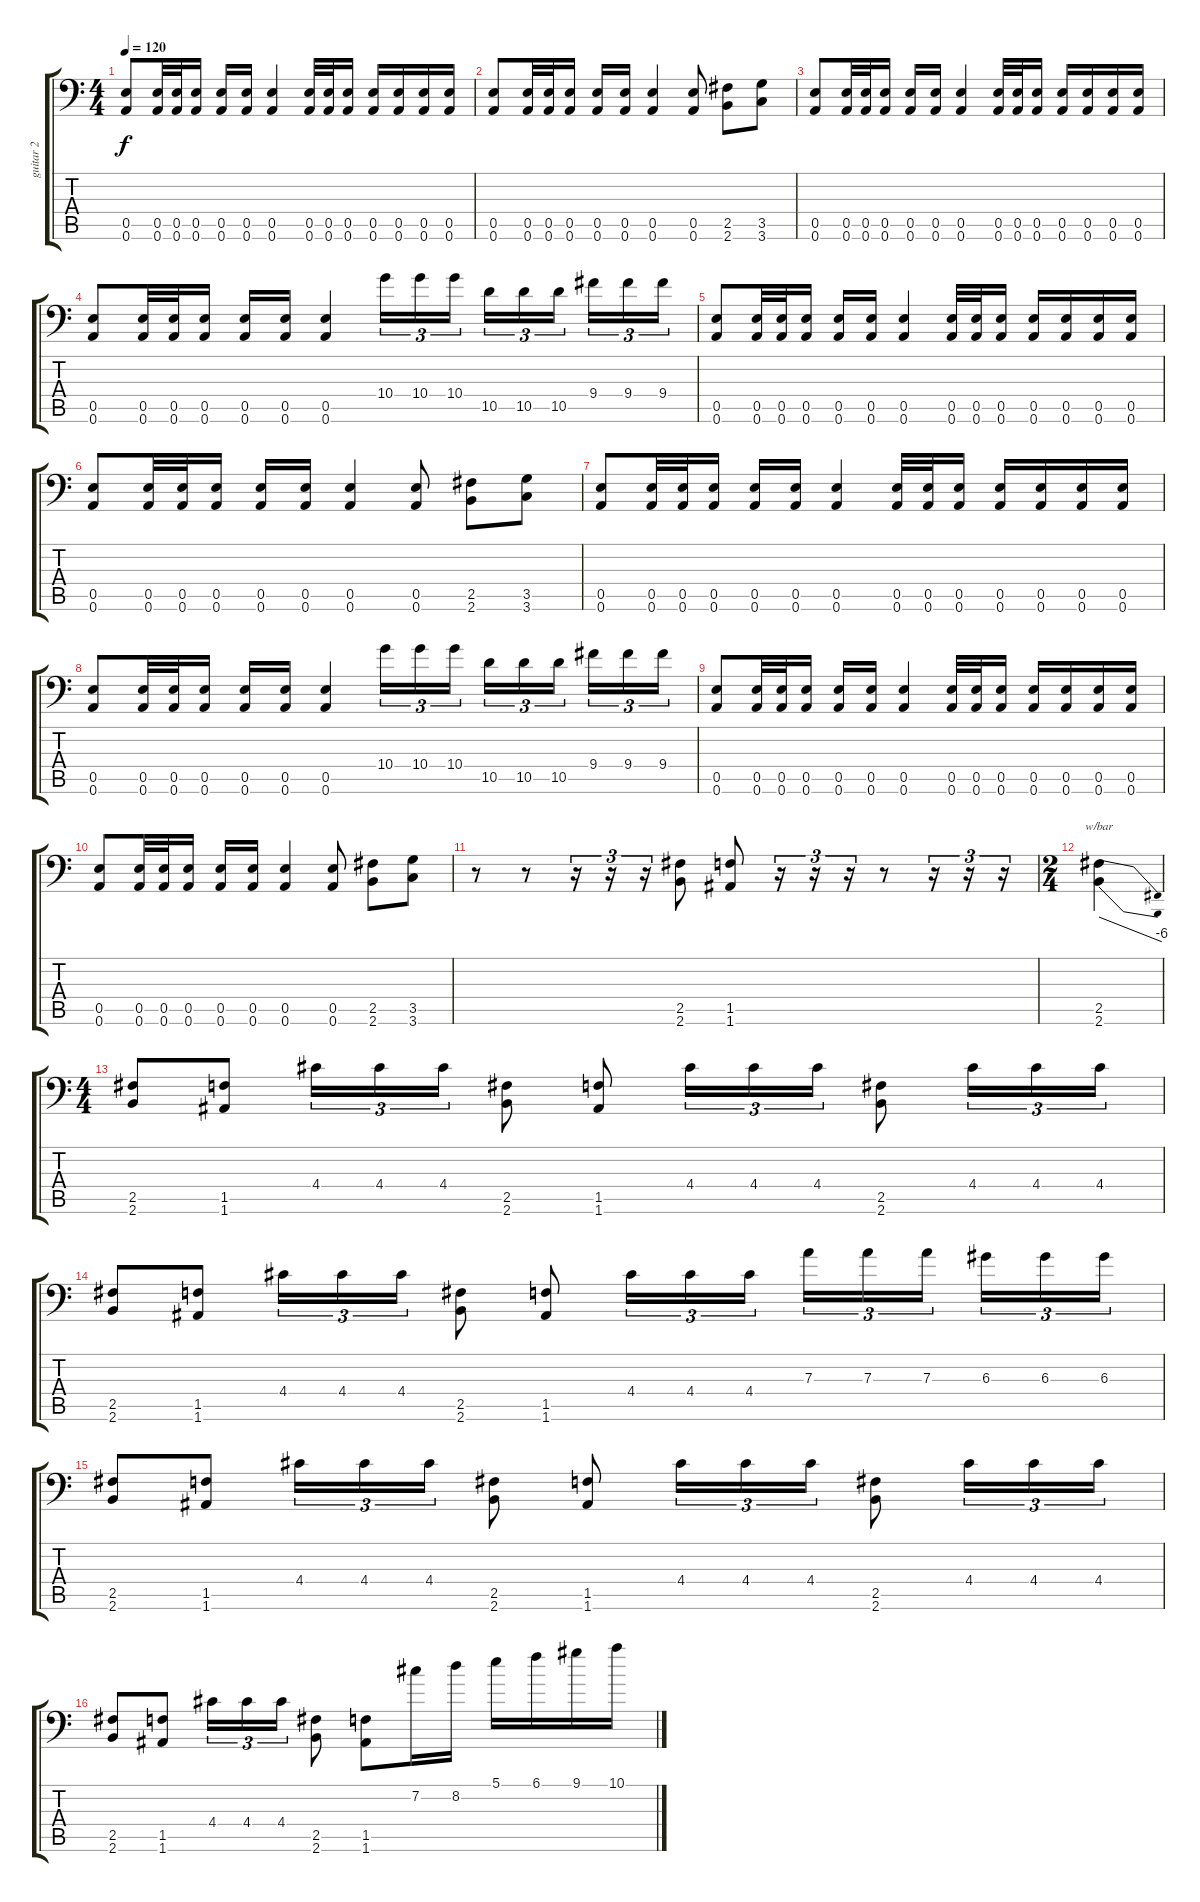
\track ("guitar 2" "guitar 2") {instrument distortionguitar}
\staff {score tabs}
\tuning (B3 Gb3 D3 A2 E2 A1) {hide}
\ts (4 4)
\tempo 120
\clef f4
\ks c
(0.5 0.6).8{dy f} (0.5 0.6).32 (0.5 0.6).32 (0.5 0.6).16 (0.5 0.6).16 (0.5 0.6).16 (0.5 0.6).4 (0.5 0.6).32 (0.5 0.6).32 (0.5 0.6).16 (0.5 0.6).16 (0.5 0.6).16 (0.5 0.6).16 (0.5 0.6).16 |
(0.5 0.6).8 (0.5 0.6).32 (0.5 0.6).32 (0.5 0.6).16 (0.5 0.6).16 (0.5 0.6).16 (0.5 0.6).4 (0.5 0.6).8 (2.5 2.6).8 (3.5 3.6).8 |
(0.5 0.6).8 (0.5 0.6).32 (0.5 0.6).32 (0.5 0.6).16 (0.5 0.6).16 (0.5 0.6).16 (0.5 0.6).4 (0.5 0.6).32 (0.5 0.6).32 (0.5 0.6).16 (0.5 0.6).16 (0.5 0.6).16 (0.5 0.6).16 (0.5 0.6).16 |
(0.5 0.6).8 (0.5 0.6).32 (0.5 0.6).32 (0.5 0.6).16 (0.5 0.6).16 (0.5 0.6).16 (0.5 0.6).4 10.4.16{tu (3 2)} 10.4.16{tu (3 2)} 10.4.16{tu (3 2)} 10.5.16{tu (3 2)} 10.5.16{tu (3 2)} 10.5.16{tu (3 2) beam splitsecondary} 9.4.16{tu (3 2)} 9.4.16{tu (3 2)} 9.4.16{tu (3 2)} |
(0.5 0.6).8 (0.5 0.6).32 (0.5 0.6).32 (0.5 0.6).16 (0.5 0.6).16 (0.5 0.6).16 (0.5 0.6).4 (0.5 0.6).32 (0.5 0.6).32 (0.5 0.6).16 (0.5 0.6).16 (0.5 0.6).16 (0.5 0.6).16 (0.5 0.6).16 |
(0.5 0.6).8 (0.5 0.6).32 (0.5 0.6).32 (0.5 0.6).16 (0.5 0.6).16 (0.5 0.6).16 (0.5 0.6).4 (0.5 0.6).8 (2.5 2.6).8 (3.5 3.6).8 |
(0.5 0.6).8 (0.5 0.6).32 (0.5 0.6).32 (0.5 0.6).16 (0.5 0.6).16 (0.5 0.6).16 (0.5 0.6).4 (0.5 0.6).32 (0.5 0.6).32 (0.5 0.6).16 (0.5 0.6).16 (0.5 0.6).16 (0.5 0.6).16 (0.5 0.6).16 |
(0.5 0.6).8 (0.5 0.6).32 (0.5 0.6).32 (0.5 0.6).16 (0.5 0.6).16 (0.5 0.6).16 (0.5 0.6).4 10.4.16{tu (3 2)} 10.4.16{tu (3 2)} 10.4.16{tu (3 2)} 10.5.16{tu (3 2)} 10.5.16{tu (3 2)} 10.5.16{tu (3 2) beam splitsecondary} 9.4.16{tu (3 2)} 9.4.16{tu (3 2)} 9.4.16{tu (3 2)} |
(0.5 0.6).8 (0.5 0.6).32 (0.5 0.6).32 (0.5 0.6).16 (0.5 0.6).16 (0.5 0.6).16 (0.5 0.6).4 (0.5 0.6).32 (0.5 0.6).32 (0.5 0.6).16 (0.5 0.6).16 (0.5 0.6).16 (0.5 0.6).16 (0.5 0.6).16 |
(0.5 0.6).8 (0.5 0.6).32 (0.5 0.6).32 (0.5 0.6).16 (0.5 0.6).16 (0.5 0.6).16 (0.5 0.6).4 (0.5 0.6).8 (2.5 2.6).8 (3.5 3.6).8 |
r.8 r.8 r.16{tu (3 2)} r.16{tu (3 2)} r.16{tu (3 2)} (2.5 2.6).8 (1.5 1.6).8 r.16{tu (3 2)} r.16{tu (3 2)} r.16{tu (3 2)} r.8 r.16{tu (3 2)} r.16{tu (3 2)} r.16{tu (3 2)} |
\ts (2 4)
(2.5 2.6).4{tbe (dive default 0 0 60 -24)} |
\ts (4 4)
(2.5 2.6).8 (1.5 1.6).8 4.4.16{tu (3 2)} 4.4.16{tu (3 2)} 4.4.16{tu (3 2)} (2.5 2.6).8 (1.5 1.6).8 4.4.16{tu (3 2)} 4.4.16{tu (3 2)} 4.4.16{tu (3 2)} (2.5 2.6).8 4.4.16{tu (3 2)} 4.4.16{tu (3 2)} 4.4.16{tu (3 2)} |
(2.5 2.6).8 (1.5 1.6).8 4.4.16{tu (3 2)} 4.4.16{tu (3 2)} 4.4.16{tu (3 2)} (2.5 2.6).8 (1.5 1.6).8 4.4.16{tu (3 2)} 4.4.16{tu (3 2)} 4.4.16{tu (3 2)} 7.3.16{tu (3 2)} 7.3.16{tu (3 2)} 7.3.16{tu (3 2) beam splitsecondary} 6.3.16{tu (3 2)} 6.3.16{tu (3 2)} 6.3.16{tu (3 2)} |
(2.5 2.6).8 (1.5 1.6).8 4.4.16{tu (3 2)} 4.4.16{tu (3 2)} 4.4.16{tu (3 2)} (2.5 2.6).8 (1.5 1.6).8 4.4.16{tu (3 2)} 4.4.16{tu (3 2)} 4.4.16{tu (3 2)} (2.5 2.6).8 4.4.16{tu (3 2)} 4.4.16{tu (3 2)} 4.4.16{tu (3 2)} |
(2.5 2.6).8 (1.5 1.6).8 4.4.16{tu (3 2)} 4.4.16{tu (3 2)} 4.4.16{tu (3 2)} (2.5 2.6).8 (1.5 1.6).8 7.2.16 8.2.16 5.1.16 6.1.16 9.1.16 10.1.16
